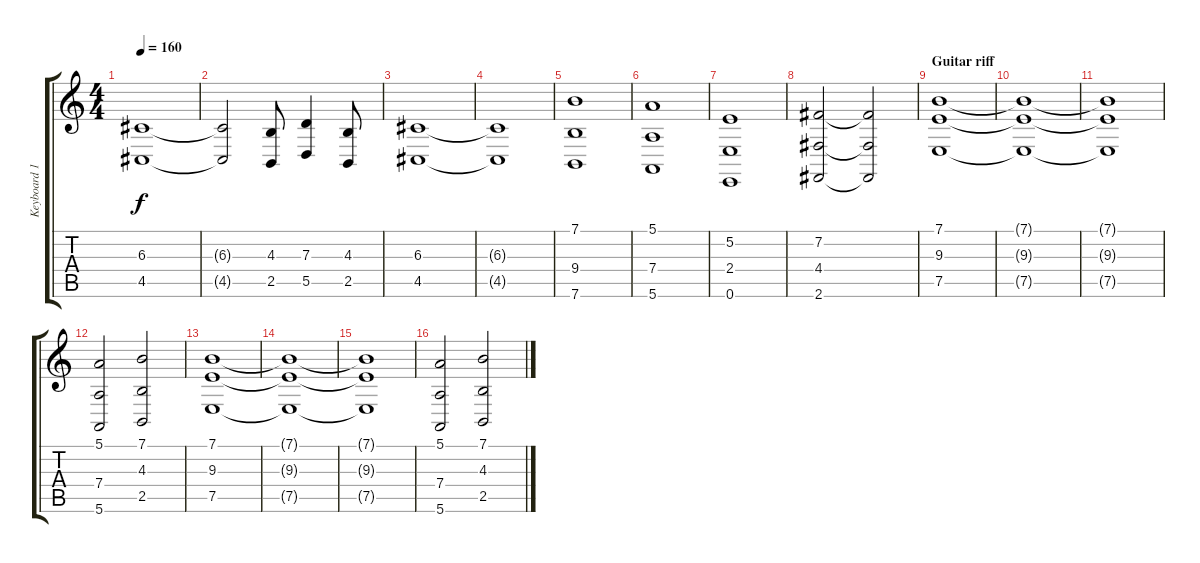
\track ("Keyboard 1" "Keyboard 1") {instrument stringensemble1}
\staff {score tabs}
\tuning (E4 B3 G3 D3 A2 E2) {hide}
\ts (4 4)
\tempo 160
\clef g2
\ks c
(6.3 4.5).1{dy f} |
(6.3{t} 4.5{t}).2 (4.3 2.5).8 (7.3 5.5).4 (4.3 2.5).8 |
(6.3 4.5).1 |
(6.3{t} 4.5{t}).1 |
(7.1 9.4 7.6).1 |
(5.1 7.4 5.6).1 |
(5.2 2.4 0.6).1 |
(7.2 4.4 2.6).2 (7.2{t} 4.4{t} 2.6{t}).2 |
\section ("" "Guitar riff")
(7.1 9.3 7.5).1{volume 10} |
(7.1{t} 9.3{t} 7.5{t}).1 |
(7.1{t} 9.3{t} 7.5{t}).1 |
(5.1 7.4 5.6).2 (7.1 4.3 2.5).2 |
(7.1 9.3 7.5).1{volume 10} |
(7.1{t} 9.3{t} 7.5{t}).1 |
(7.1{t} 9.3{t} 7.5{t}).1 |
(5.1 7.4 5.6).2 (7.1 4.3 2.5).2
